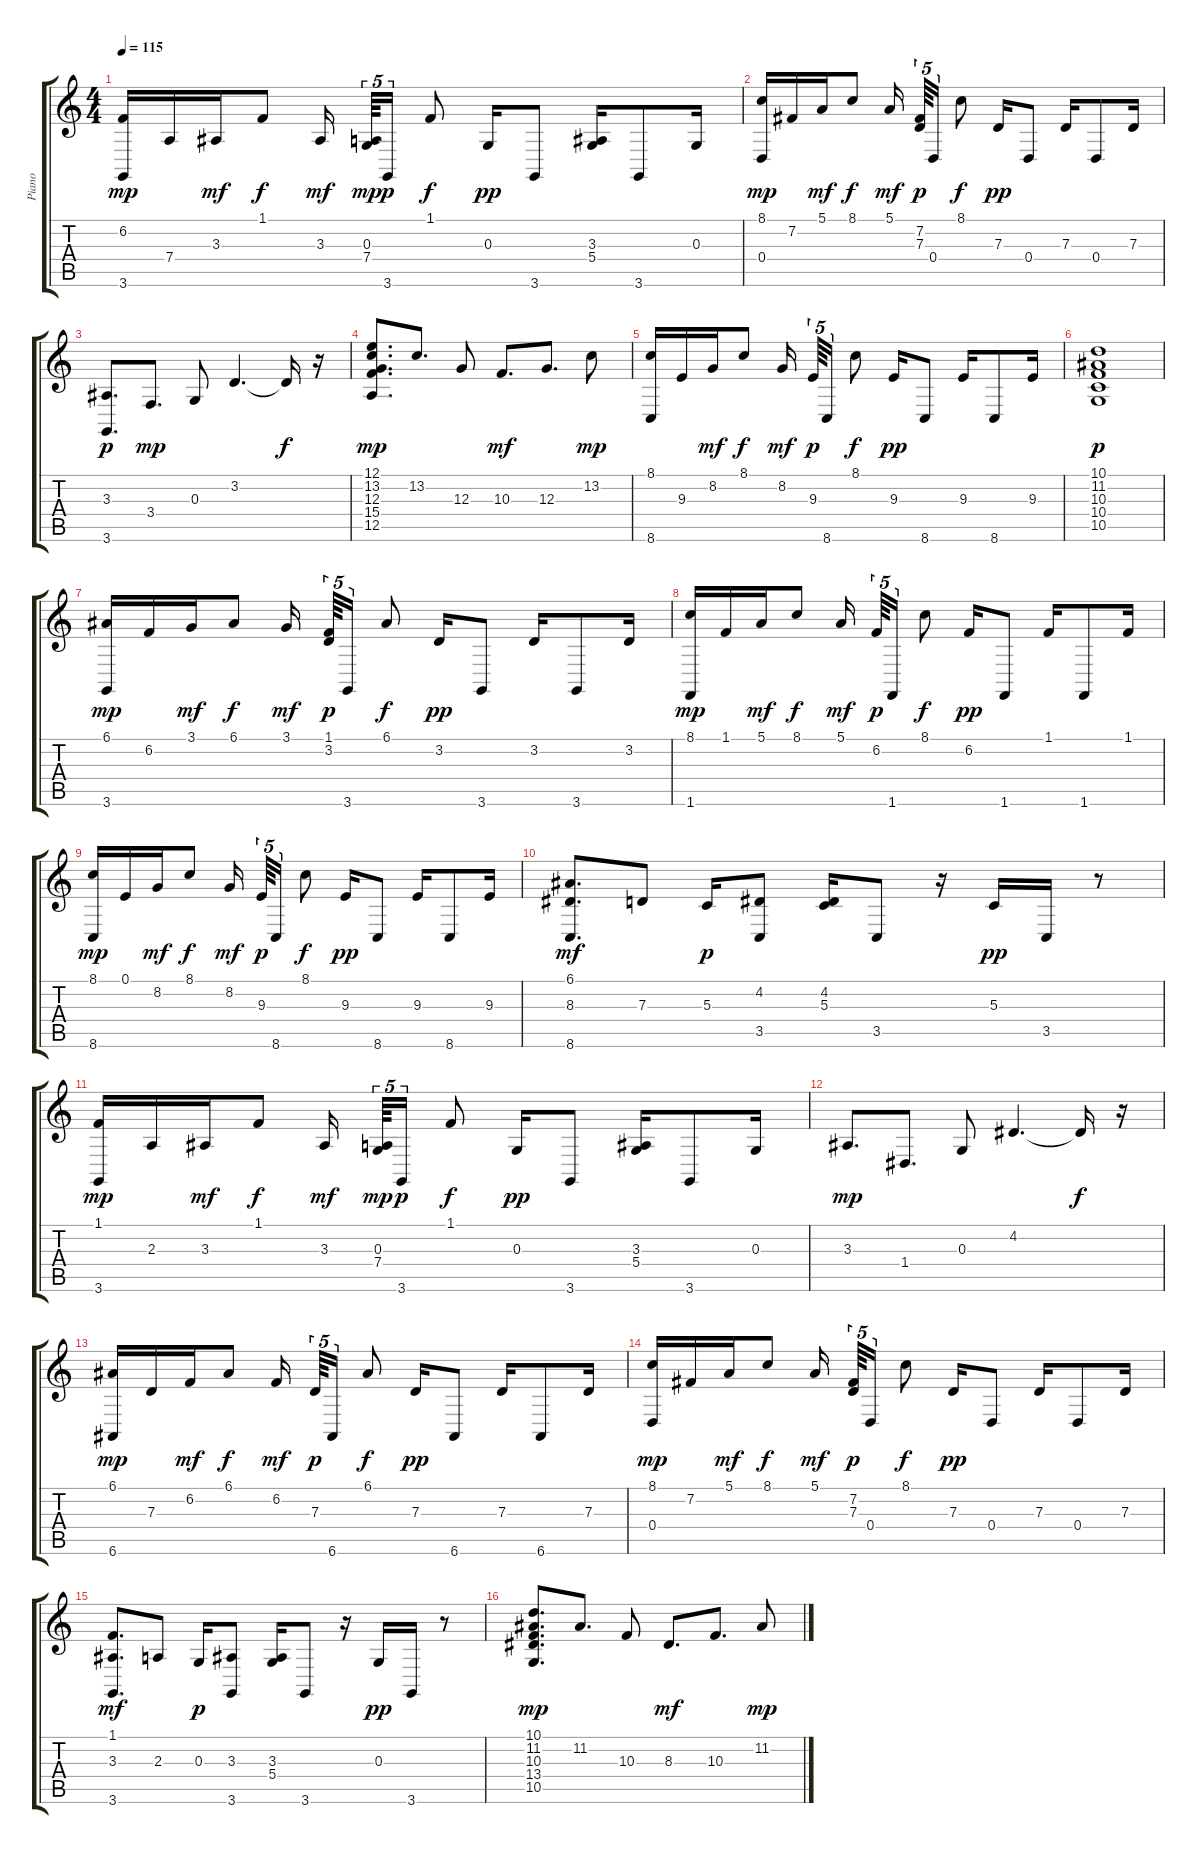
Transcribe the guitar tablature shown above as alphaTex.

\track ("Piano  " "Piano  ") {instrument electricpiano2}
\staff {score tabs}
\tuning (E4 B3 G3 D3 A2 E2) {hide}
\ts (4 4)
\tempo 115
\clef g2
\ks c
(6.2 3.6).16{dy mp} 7.4.16 3.3.16{dy mf} 1.1.8{dy f} 3.3.16{dy mf beam splitsecondary} (0.3 7.4).64{tu (5 4) dy mp} 3.6.16{tu (5 4) dy p} 1.1.8{dy f} 0.3.16{dy pp} 3.6.8 (3.3 5.4).16 3.6.8 0.3.16 |
(8.1 0.4).16{dy mp} 7.2.16 5.1.16{dy mf} 8.1.8{dy f} 5.1.16{dy mf beam splitsecondary} (7.2 7.3).64{tu (5 4) dy p} 0.4.16{tu (5 4)} 8.1.8{dy f} 7.3.16{dy pp} 0.4.8 7.3.16 0.4.8 7.3.16 |
(3.3 3.6).8{d dy p} 3.4.8{d dy mp} 0.3.8 3.2.4{d} 3.2{t}.16{dy f} r.16 |
(12.1 13.2 12.3 15.4 12.5).8{d dy mp} 13.2.8{d} 12.3.8 10.3.8{d dy mf} 12.3.8{d} 13.2.8{dy mp} |
(8.1 8.6).16 9.3.16 8.2.16{dy mf} 8.1.8{dy f} 8.2.16{dy mf beam splitsecondary} 9.3.64{tu (5 4) dy p} 8.6.16{tu (5 4)} 8.1.8{dy f} 9.3.16{dy pp} 8.6.8 9.3.16 8.6.8 9.3.16 |
(10.1 11.2 10.3 10.4 10.5).1{dy p} |
(6.1 3.6).16{dy mp} 6.2.16 3.1.16{dy mf} 6.1.8{dy f} 3.1.16{dy mf beam splitsecondary} (1.1 3.2).64{tu (5 4) dy p} 3.6.16{tu (5 4)} 6.1.8{dy f} 3.2.16{dy pp} 3.6.8 3.2.16 3.6.8 3.2.16 |
(8.1 1.6).16{dy mp} 1.1.16 5.1.16{dy mf} 8.1.8{dy f} 5.1.16{dy mf beam splitsecondary} 6.2.64{tu (5 4) dy p} 1.6.16{tu (5 4)} 8.1.8{dy f} 6.2.16{dy pp} 1.6.8 1.1.16 1.6.8 1.1.16 |
(8.1 8.6).16{dy mp} 0.1.16 8.2.16{dy mf} 8.1.8{dy f} 8.2.16{dy mf beam splitsecondary} 9.3.64{tu (5 4) dy p} 8.6.16{tu (5 4)} 8.1.8{dy f} 9.3.16{dy pp} 8.6.8 9.3.16 8.6.8 9.3.16 |
(6.1 8.3 8.6).8{d dy mf} 7.3.8 5.3.16{dy p} (4.2 3.5).8 (4.2 5.3).16 3.5.8 r.16 5.3.16{dy pp} 3.5.16 r.8 |
(1.1 3.6).16{dy mp} 2.3.16 3.3.16{dy mf} 1.1.8{dy f} 3.3.16{dy mf beam splitsecondary} (0.3 7.4).64{tu (5 4) dy mp} 3.6.16{tu (5 4) dy p} 1.1.8{dy f} 0.3.16{dy pp} 3.6.8 (3.3 5.4).16 3.6.8 0.3.16 |
3.3.8{d dy mp} 1.4.8{d} 0.3.8 4.2.4{d} 4.2{t}.16{dy f} r.16 |
(6.1 6.6).16{dy mp} 7.3.16 6.2.16{dy mf} 6.1.8{dy f} 6.2.16{dy mf beam splitsecondary} 7.3.64{tu (5 4) dy p} 6.6.16{tu (5 4)} 6.1.8{dy f} 7.3.16{dy pp} 6.6.8 7.3.16 6.6.8 7.3.16 |
(8.1 0.4).16{dy mp} 7.2.16 5.1.16{dy mf} 8.1.8{dy f} 5.1.16{dy mf beam splitsecondary} (7.2 7.3).64{tu (5 4) dy p} 0.4.16{tu (5 4)} 8.1.8{dy f} 7.3.16{dy pp} 0.4.8 7.3.16 0.4.8 7.3.16 |
(1.1 3.3 3.6).8{d dy mf} 2.3.8 0.3.16{dy p} (3.3 3.6).8 (3.3 5.4).16 3.6.8 r.16 0.3.16{dy pp} 3.6.16 r.8 |
(10.1 11.2 10.3 13.4 10.5).8{d dy mp} 11.2.8{d} 10.3.8 8.3.8{d dy mf} 10.3.8{d} 11.2.8{dy mp}
